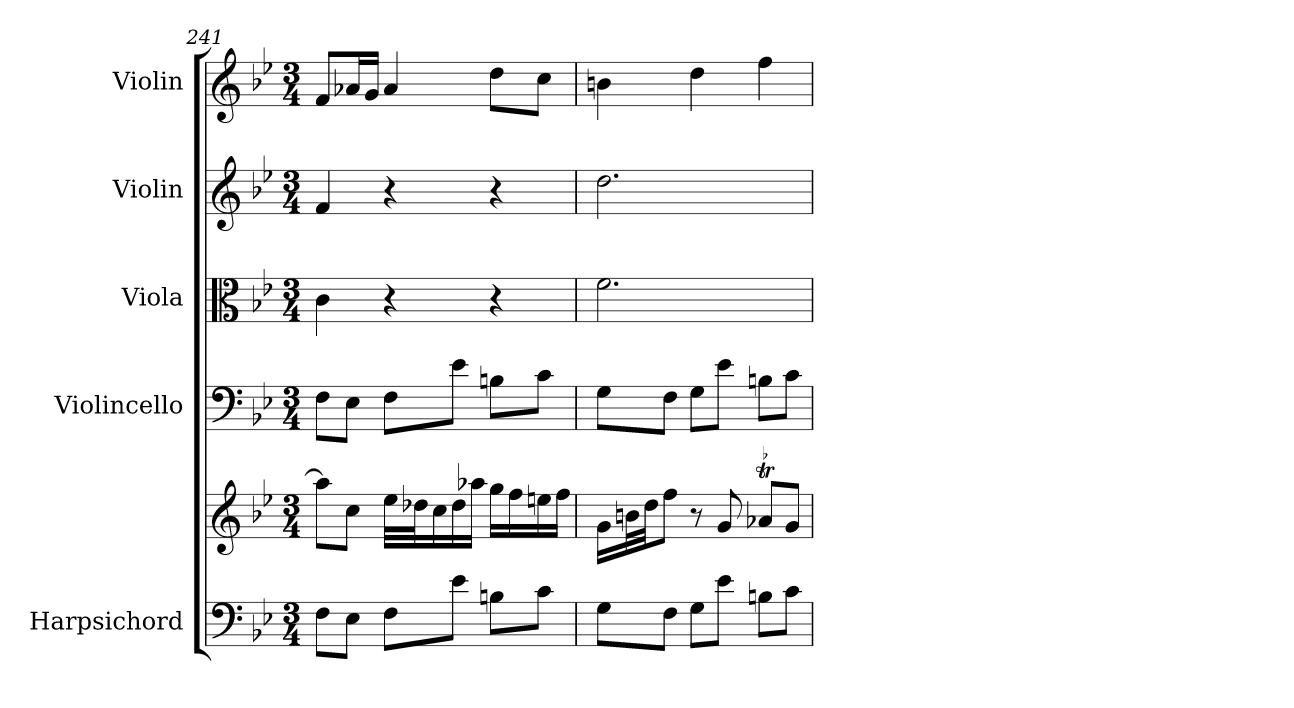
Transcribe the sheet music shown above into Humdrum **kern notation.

**kern	**kern	**kern	**kern	**kern	**kern
*part5	*part5	*part4	*part3	*part2	*part1
*staff6	*staff5	*staff4	*staff3	*staff2	*staff1
*I"Harpsichord	*	*I"Violincello	*I"Viola	*I"Violin	*I"Violin
*I'Hpschd	*	*I'Vc	*I'Vla	*I'Vln	*I'Vln
*clefF4	*clefG2	*clefF4	*clefC3	*clefG2	*clefG2
*k[b-e-]	*k[b-e-]	*k[b-e-]	*k[b-e-]	*k[b-e-]	*k[b-e-]
*M3/4	*M3/4	*M3/4	*M3/4	*M3/4	*M3/4
=241	=241	=241	=241	=241	=241
8F\L	8aa-\L]	8F\L	4c\	4f/	8f/L
8E-\J	8cc\J	8E-\J	.	.	16a-X/L
.	.	.	.	.	16g/JJ
8F\L	32ee-\LLL	8F\L	4r	4r	4a-/
.	32dd-X\J	.	.	.	.
.	16cc\	.	.	.	.
8e-\J	16dd-\	8e-\J	.	.	.
.	16aa-X\JJ	.	.	.	.
8Bn\L	16gg\LL	8Bn\L	4r	4r	8dd\L
.	16ff\	.	.	.	.
8c\J	16een\	8c\J	.	.	8cc\J
.	16ff\JJ	.	.	.	.
=242	=242	=242	=242	=242	=242
8G\L	16g\LL	8G\L	2.f\	2.dd\	4bn\
.	32bn\L	.	.	.	.
.	32dd\JJ	.	.	.	.
8F\J	8ff\J	8F\J	.	.	.
8G\L	8r	8G\L	.	.	4dd\
8e-\J	8g/	8e-\J	.	.	.
8Bn\L	8a-XT/L	8Bn\L	.	.	4ff\
8c\J	8g/J	8c\J	.	.	.
=	=	=	=	=	=
*-	*-	*-	*-	*-	*-
